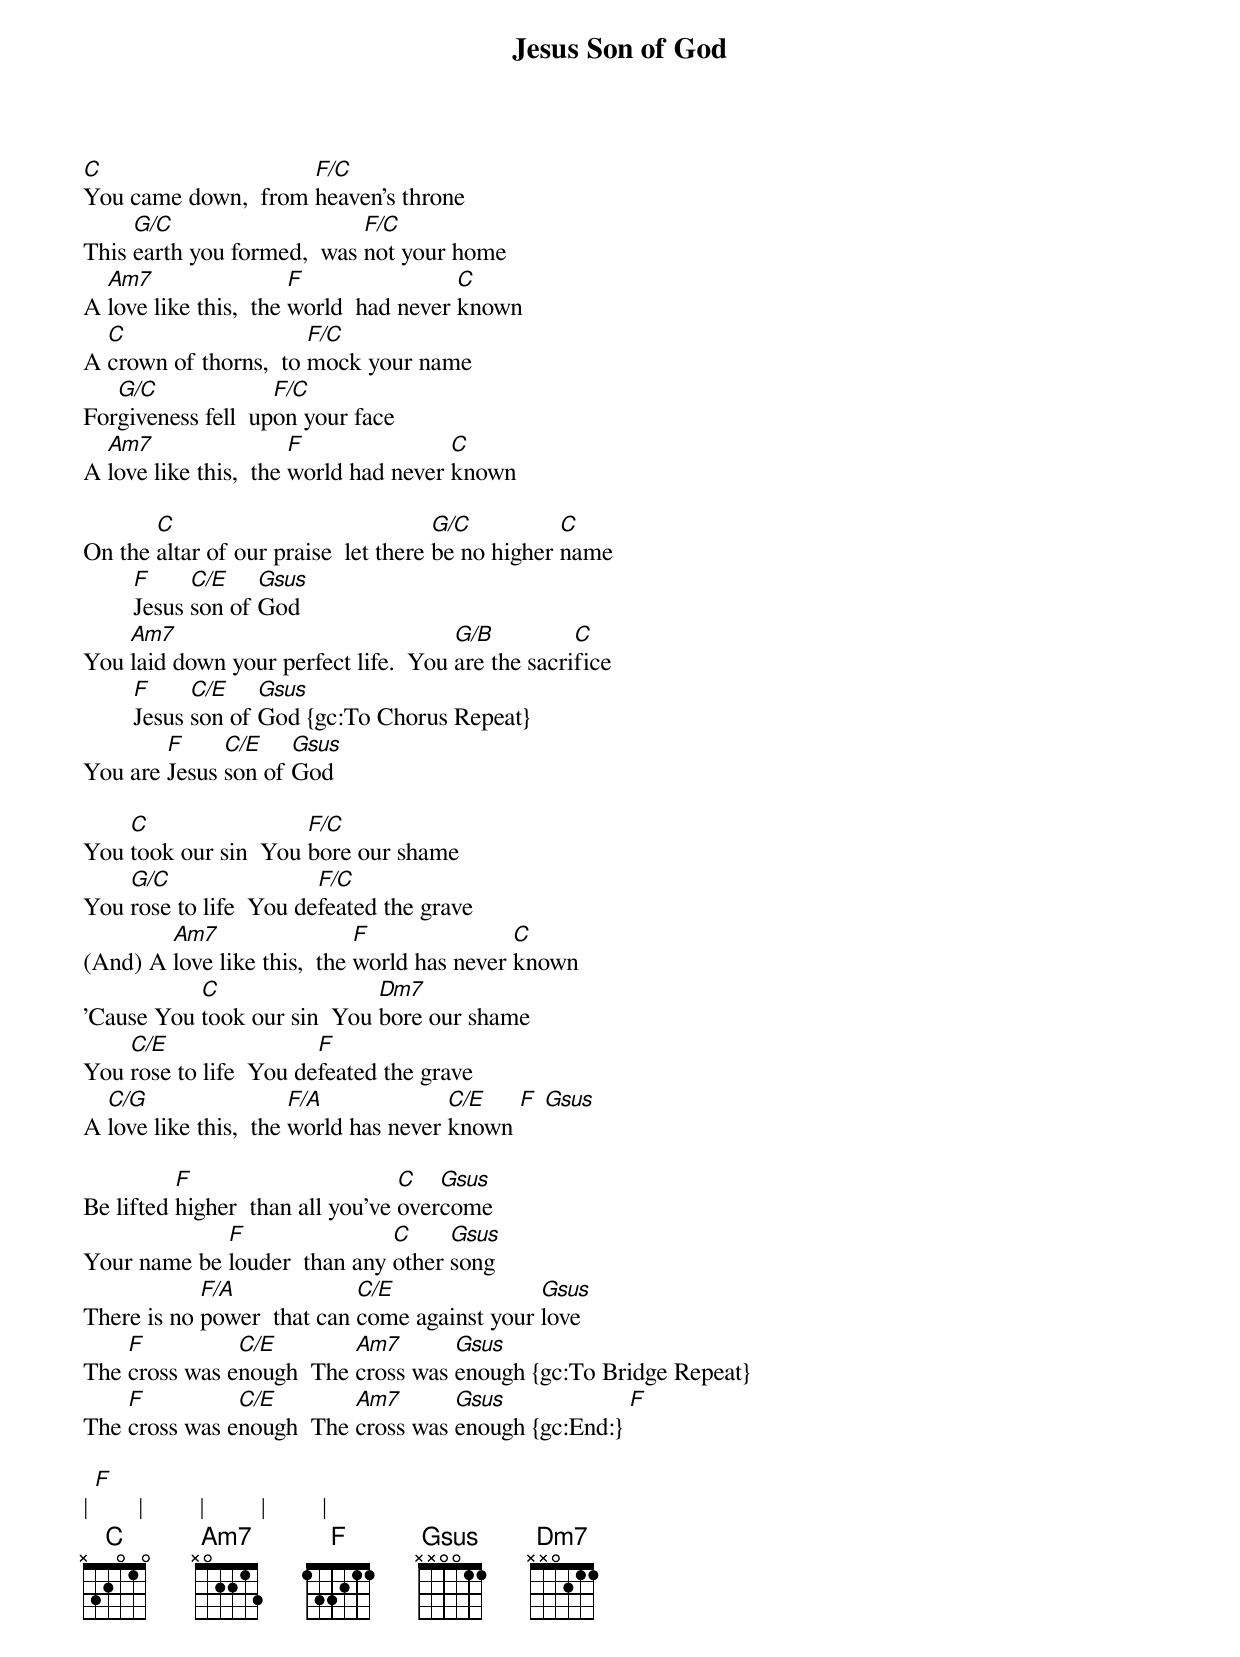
{title: Jesus Son of God}
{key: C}
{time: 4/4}
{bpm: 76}
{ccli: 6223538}
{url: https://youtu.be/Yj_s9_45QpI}
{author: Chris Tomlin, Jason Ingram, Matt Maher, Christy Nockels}
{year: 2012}
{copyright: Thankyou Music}

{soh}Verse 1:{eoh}
[C]You came down,  from [F/C]heaven's throne
This [G/C]earth you formed,  was [F/C]not your home
A [Am7]love like this,  the [F]world  had never [C]known
A [C]crown of thorns,  to [F/C]mock your name
For[G/C]giveness fell  up[F/C]on your face
A [Am7]love like this,  the [F]world had never [C]known

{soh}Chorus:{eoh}
On the [C]altar of our praise  let there [G/C]be no higher [C]name
        [F]Jesus [C/E]son of [Gsus]God
You [Am7]laid down your perfect life.  You [G/B]are the sacri[C]fice
        [F]Jesus [C/E]son of [Gsus]God {gc:To Chorus Repeat}
You are [F]Jesus [C/E]son of [Gsus]God

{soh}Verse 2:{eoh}
You [C]took our sin  You [F/C]bore our shame
You [G/C]rose to life  You de[F/C]feated the grave
(And) A [Am7]love like this,  the [F]world has never [C]known
'Cause You [C]took our sin  You [Dm7]bore our shame
You [C/E]rose to life  You de[F]feated the grave
A [C/G]love like this,  the [F/A]world has never [C/E]known [F] [Gsus]

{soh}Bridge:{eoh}
Be lifted [F]higher  than all you've [C]over[Gsus]come
Your name be [F]louder  than any [C]other [Gsus]song
There is no [F/A]power  that can [C/E]come against your [Gsus]love
The [F]cross was e[C/E]nough  The [Am7]cross was [Gsus]enough {gc:To Bridge Repeat}
The [F]cross was e[C/E]nough  The [Am7]cross was [Gsus]enough {gc:End:} [F]

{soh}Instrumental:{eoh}
| [F]       |         |         |         |
